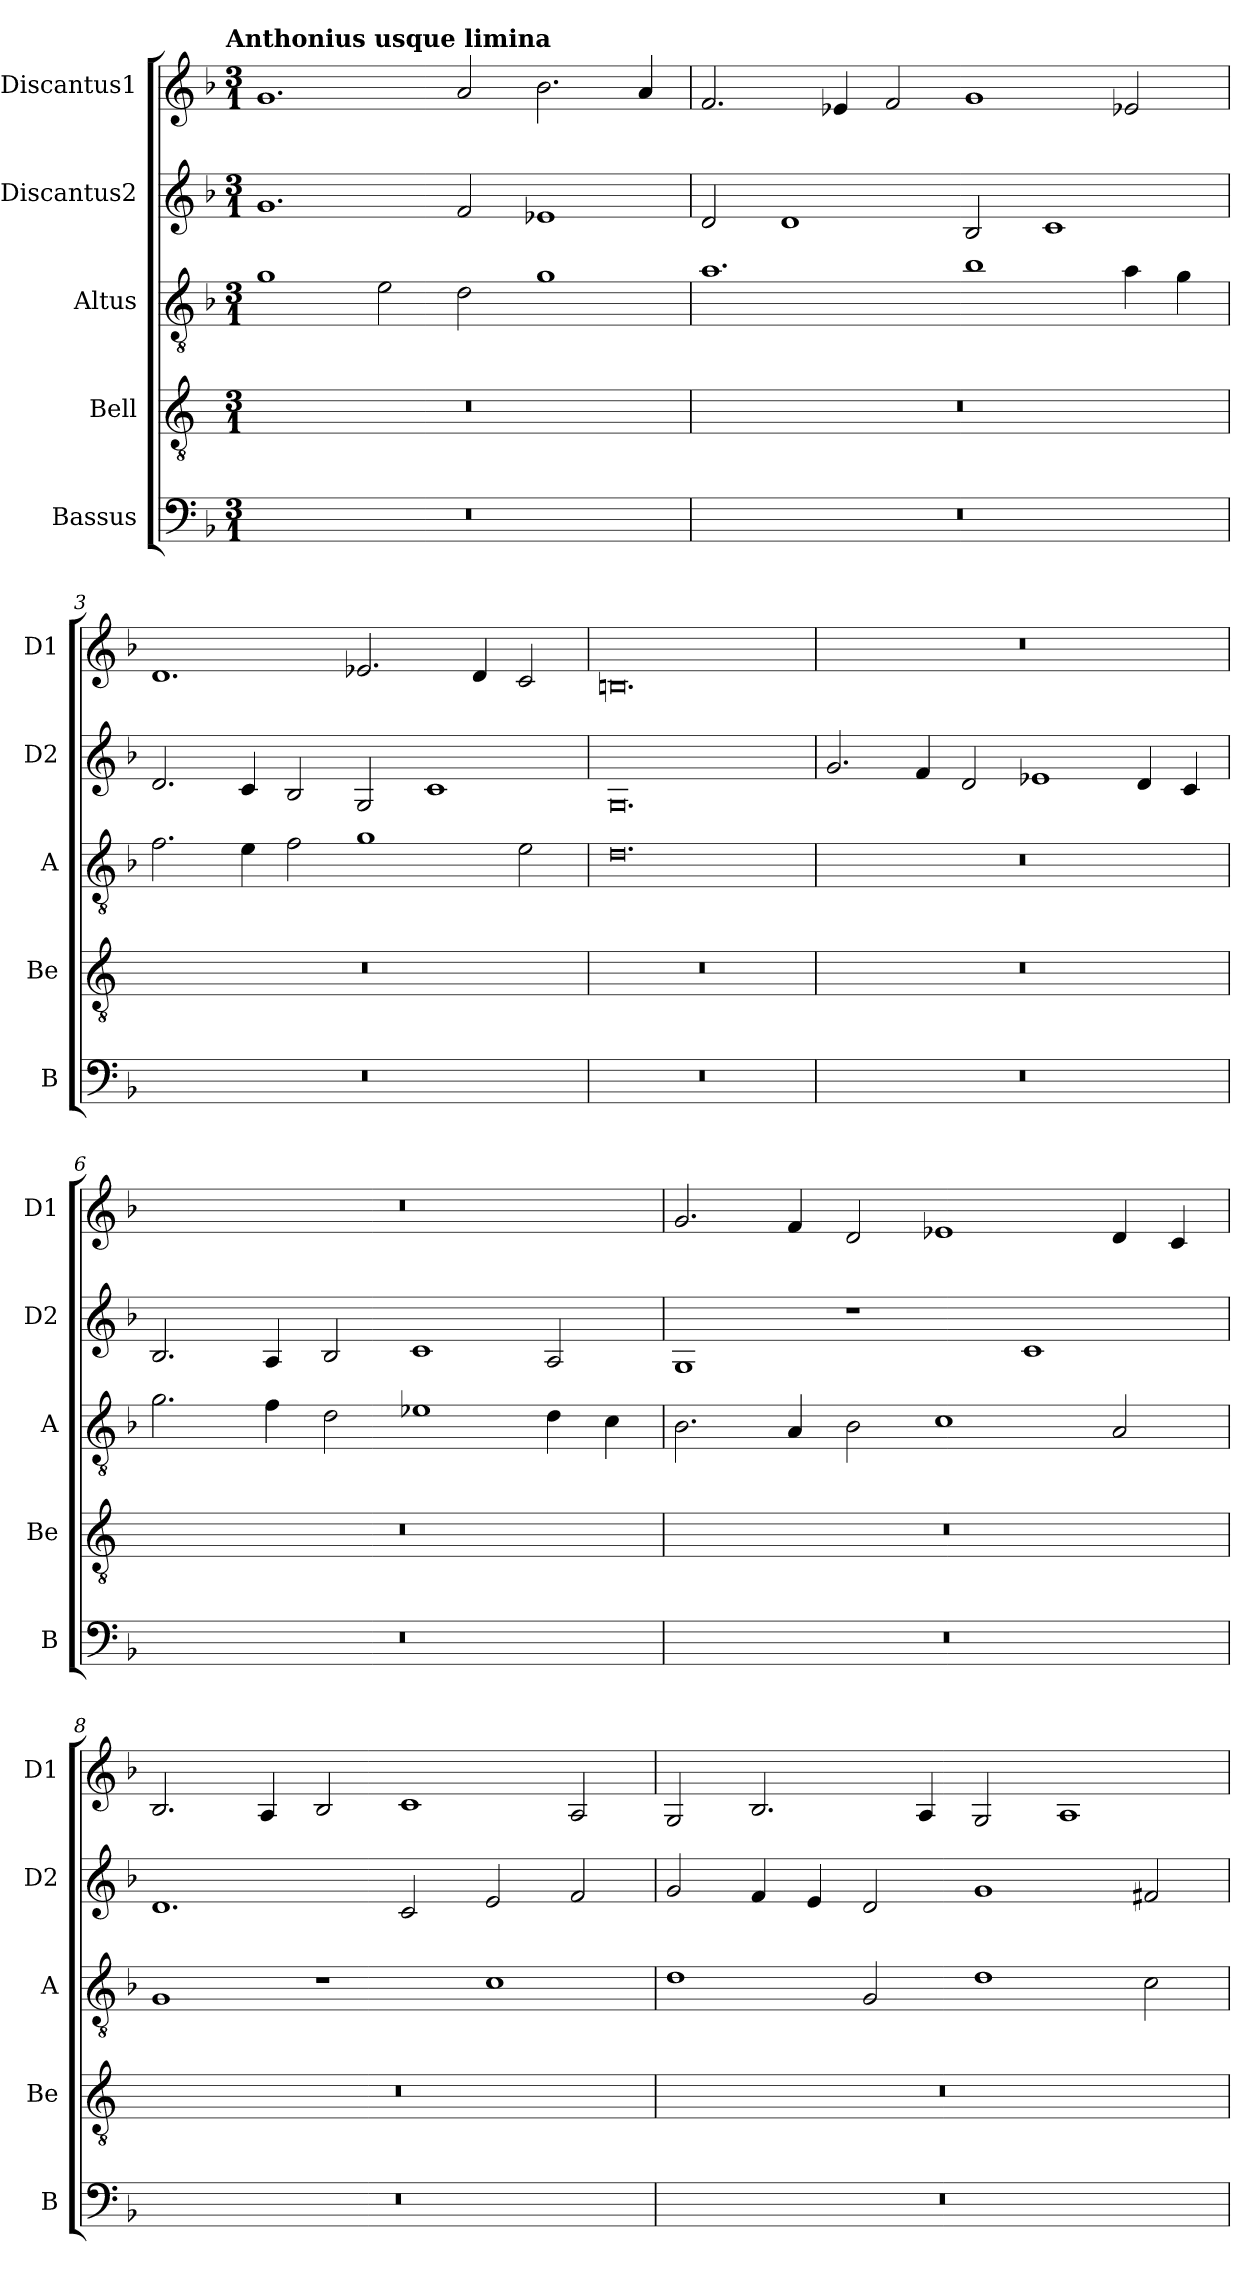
**kern	**kern	**kern	**kern	**kern
*part5	*part4	*part3	*part2	*part1
*staff5	*staff4	*staff3	*staff2	*staff1
*I"Bassus	*I"Bell	*I"Altus	*I"Discantus2	*I"Discantus1
*I'B	*I'Be	*I'A	*I'D2	*I'D1
*clefF4	*clefGv2	*clefGv2	*clefG2	*clefG2
*k[b-]	*k[]	*k[b-]	*k[b-]	*k[b-]
!!LO:TX:omd:t=Anthonius usque limina
*M3/1	*M3/1	*M3/1	*M3/1	*M3/1
=1	=1	=1	=1	=1
0.r	0.r	1g	1.g	1.g
.	.	2e\	.	.
.	.	2d\	2f/	2a/
.	.	1g	1e-X	2.b-\
.	.	.	.	4a/
=2	=2	=2	=2	=2
0.r	0.r	1.a	2d/	2.f/
.	.	.	1d	.
.	.	.	.	4e-X/
.	.	.	.	2f/
.	.	1b-	2B-/	1g
.	.	.	1c	.
.	.	4a\	.	2e-X/
.	.	4g\	.	.
=3	=3	=3	=3	=3
0.r	0.r	2.f\	2.d/	1.d
.	.	4e\	4c/	.
.	.	2f\	2B-/	.
.	.	1g	2G/	2.e-X/
.	.	.	1c	.
.	.	.	.	4d/
.	.	2e\	.	2c/
=4	=4	=4	=4	=4
0.r	0.r	0.d	0.G	0.Bn
=5	=5	=5	=5	=5
0.r	0.r	0.r	2.g/	0.r
.	.	.	4f/	.
.	.	.	2d/	.
.	.	.	1e-X	.
.	.	.	4d/	.
.	.	.	4c/	.
=6	=6	=6	=6	=6
0.r	0.r	2.g\	2.B-/	0.r
.	.	4f\	4A/	.
.	.	2d\	2B-/	.
.	.	1e-X	1c	.
.	.	4d\	2A/	.
.	.	4c\	.	.
=7	=7	=7	=7	=7
0.r	0.r	2.B-\	1G	2.g/
.	.	4A/	.	4f/
.	.	2B-\	1r	2d/
.	.	1c	.	1e-X
.	.	.	1c	.
.	.	2A/	.	4d/
.	.	.	.	4c/
=8	=8	=8	=8	=8
0.r	0.r	1G	1.d	2.B-/
.	.	.	.	4A/
.	.	1r	.	2B-/
.	.	.	2c/	1c
.	.	1c	2e/	.
.	.	.	2f/	2A/
=9	=9	=9	=9	=9
0.r	0.r	1d	2g/	2G/
.	.	.	4f/	2.B-/
.	.	.	4e/	.
.	.	2G/	2d/	.
.	.	.	.	4A/
.	.	1d	1g	2G/
.	.	.	.	1A
.	.	2c\	2f#X/	.
=	=	=	=	=
*-	*-	*-	*-	*-
